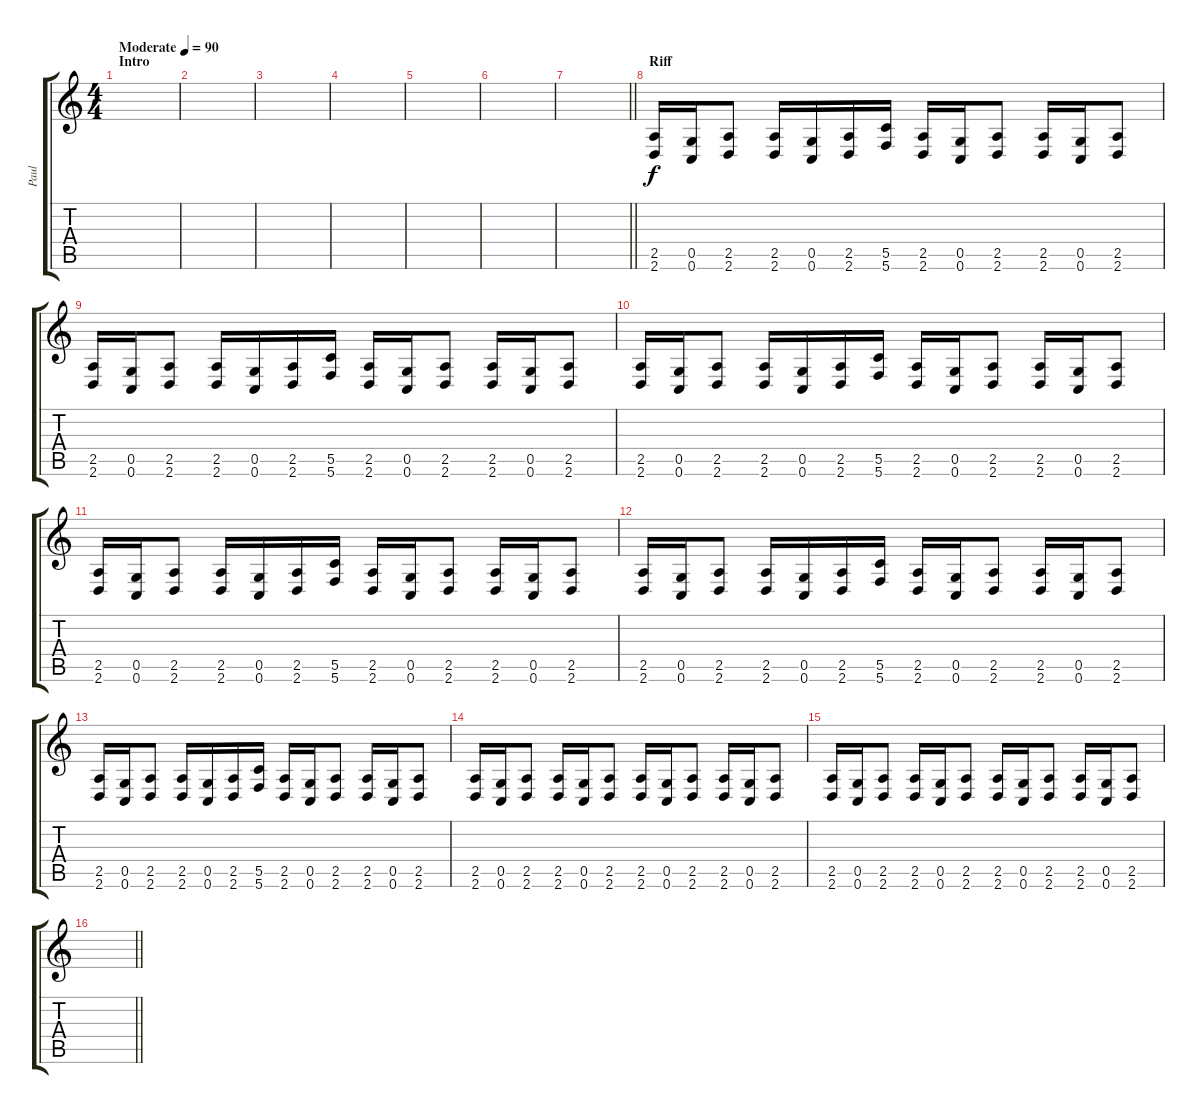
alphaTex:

\track ("Paul" "Paul") {instrument distortionguitar}
\staff {score tabs}
\tuning (D4 A3 F3 C3 G2 C2) {hide}
\ts (4 4)
\section ("" "Intro")
\tempo (90 "Moderate")
\clef g2
\ks c
|
|
|
|
|
|
\barLineRight lightlight
|
\section ("" "Riff")
(2.5 2.6).16 (0.5 0.6).16 (2.5 2.6).8 (2.5 2.6).16 (0.5 0.6).16 (2.5 2.6).16 (5.5 5.6).16 (2.5 2.6).16 (0.5 0.6).16 (2.5 2.6).8 (2.5 2.6).16 (0.5 0.6).16 (2.5 2.6).8 |
(2.5 2.6).16 (0.5 0.6).16 (2.5 2.6).8 (2.5 2.6).16 (0.5 0.6).16 (2.5 2.6).16 (5.5 5.6).16 (2.5 2.6).16 (0.5 0.6).16 (2.5 2.6).8 (2.5 2.6).16 (0.5 0.6).16 (2.5 2.6).8 |
(2.5 2.6).16 (0.5 0.6).16 (2.5 2.6).8 (2.5 2.6).16 (0.5 0.6).16 (2.5 2.6).16 (5.5 5.6).16 (2.5 2.6).16 (0.5 0.6).16 (2.5 2.6).8 (2.5 2.6).16 (0.5 0.6).16 (2.5 2.6).8 |
(2.5 2.6).16 (0.5 0.6).16 (2.5 2.6).8 (2.5 2.6).16 (0.5 0.6).16 (2.5 2.6).16 (5.5 5.6).16 (2.5 2.6).16 (0.5 0.6).16 (2.5 2.6).8 (2.5 2.6).16 (0.5 0.6).16 (2.5 2.6).8 |
(2.5 2.6).16 (0.5 0.6).16 (2.5 2.6).8 (2.5 2.6).16 (0.5 0.6).16 (2.5 2.6).16 (5.5 5.6).16 (2.5 2.6).16 (0.5 0.6).16 (2.5 2.6).8 (2.5 2.6).16 (0.5 0.6).16 (2.5 2.6).8 |
(2.5 2.6).16 (0.5 0.6).16 (2.5 2.6).8 (2.5 2.6).16 (0.5 0.6).16 (2.5 2.6).16 (5.5 5.6).16 (2.5 2.6).16 (0.5 0.6).16 (2.5 2.6).8 (2.5 2.6).16 (0.5 0.6).16 (2.5 2.6).8 |
(2.5 2.6).16 (0.5 0.6).16 (2.5 2.6).8 (2.5 2.6).16 (0.5 0.6).16 (2.5 2.6).8 (2.5 2.6).16 (0.5 0.6).16 (2.5 2.6).8 (2.5 2.6).16 (0.5 0.6).16 (2.5 2.6).8 |
(2.5 2.6).16 (0.5 0.6).16 (2.5 2.6).8 (2.5 2.6).16 (0.5 0.6).16 (2.5 2.6).8 (2.5 2.6).16 (0.5 0.6).16 (2.5 2.6).8 (2.5 2.6).16 (0.5 0.6).16 (2.5 2.6).8 |
\barLineRight lightlight
